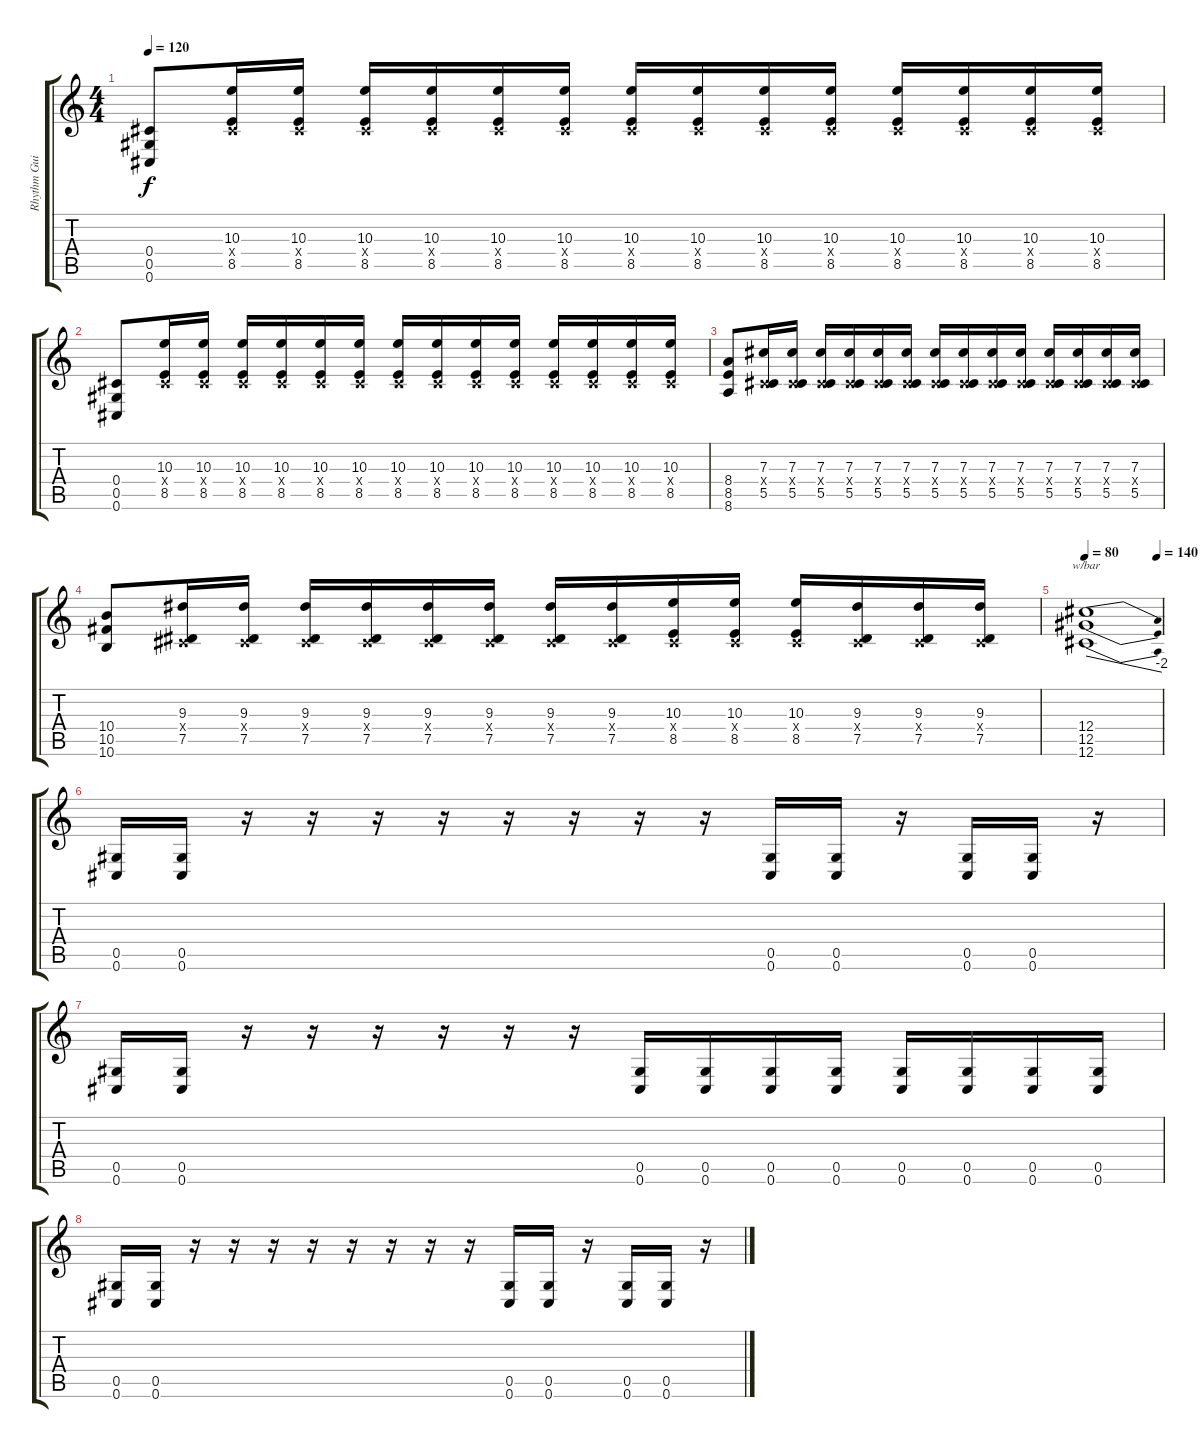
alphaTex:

\track ("Rhythm Guitar" "Rhythm Gui") {instrument distortionguitar}
\staff {score tabs}
\tuning (Eb4 Bb3 Gb3 Db3 Ab2 Db2) {hide}
\ts (4 4)
\tempo 120
\clef g2
\ks c
(0.4 0.5 0.6).8{dy f} (10.3 0.4{x} 8.5).16 (10.3 0.4{x} 8.5).16 (10.3 0.4{x} 8.5).16 (10.3 0.4{x} 8.5).16 (10.3 0.4{x} 8.5).16 (10.3 0.4{x} 8.5).16 (10.3 0.4{x} 8.5).16 (10.3 0.4{x} 8.5).16 (10.3 0.4{x} 8.5).16 (10.3 0.4{x} 8.5).16 (10.3 0.4{x} 8.5).16 (10.3 0.4{x} 8.5).16 (10.3 0.4{x} 8.5).16 (10.3 0.4{x} 8.5).16 |
(0.4 0.5 0.6).8 (10.3 0.4{x} 8.5).16 (10.3 0.4{x} 8.5).16 (10.3 0.4{x} 8.5).16 (10.3 0.4{x} 8.5).16 (10.3 0.4{x} 8.5).16 (10.3 0.4{x} 8.5).16 (10.3 0.4{x} 8.5).16 (10.3 0.4{x} 8.5).16 (10.3 0.4{x} 8.5).16 (10.3 0.4{x} 8.5).16 (10.3 0.4{x} 8.5).16 (10.3 0.4{x} 8.5).16 (10.3 0.4{x} 8.5).16 (10.3 0.4{x} 8.5).16 |
(8.4 8.5 8.6).8 (7.3 0.4{x} 5.5).16 (7.3 0.4{x} 5.5).16 (7.3 0.4{x} 5.5).16 (7.3 0.4{x} 5.5).16 (7.3 0.4{x} 5.5).16 (7.3 0.4{x} 5.5).16 (7.3 0.4{x} 5.5).16 (7.3 0.4{x} 5.5).16 (7.3 0.4{x} 5.5).16 (7.3 0.4{x} 5.5).16 (7.3 0.4{x} 5.5).16 (7.3 0.4{x} 5.5).16 (7.3 0.4{x} 5.5).16 (7.3 0.4{x} 5.5).16 |
(10.4 10.5 10.6).8 (9.3 0.4{x} 7.5).16 (9.3 0.4{x} 7.5).16 (9.3 0.4{x} 7.5).16 (9.3 0.4{x} 7.5).16 (9.3 0.4{x} 7.5).16 (9.3 0.4{x} 7.5).16 (9.3 0.4{x} 7.5).16 (9.3 0.4{x} 7.5).16 (10.3 0.4{x} 8.5).16 (10.3 0.4{x} 8.5).16 (10.3 0.4{x} 8.5).16 (9.3 0.4{x} 7.5).16 (9.3 0.4{x} 7.5).16 (9.3 0.4{x} 7.5).16 |
\tempo 80
\tempo (140 0.9375)
(12.4 12.5 12.6).1{tbe (dive default 0 0 60 -8)} |
(0.5 0.6).16 (0.5 0.6).16 r.16 r.16 r.16 r.16 r.16 r.16 r.16 r.16 (0.5 0.6).16 (0.5 0.6).16 r.16 (0.5 0.6).16 (0.5 0.6).16 r.16 |
(0.5 0.6).16 (0.5 0.6).16 r.16 r.16 r.16 r.16 r.16 r.16 (0.5 0.6).16 (0.5 0.6).16 (0.5 0.6).16 (0.5 0.6).16 (0.5 0.6).16 (0.5 0.6).16 (0.5 0.6).16 (0.5 0.6).16 |
(0.5 0.6).16 (0.5 0.6).16 r.16 r.16 r.16 r.16 r.16 r.16 r.16 r.16 (0.5 0.6).16 (0.5 0.6).16 r.16 (0.5 0.6).16 (0.5 0.6).16 r.16
